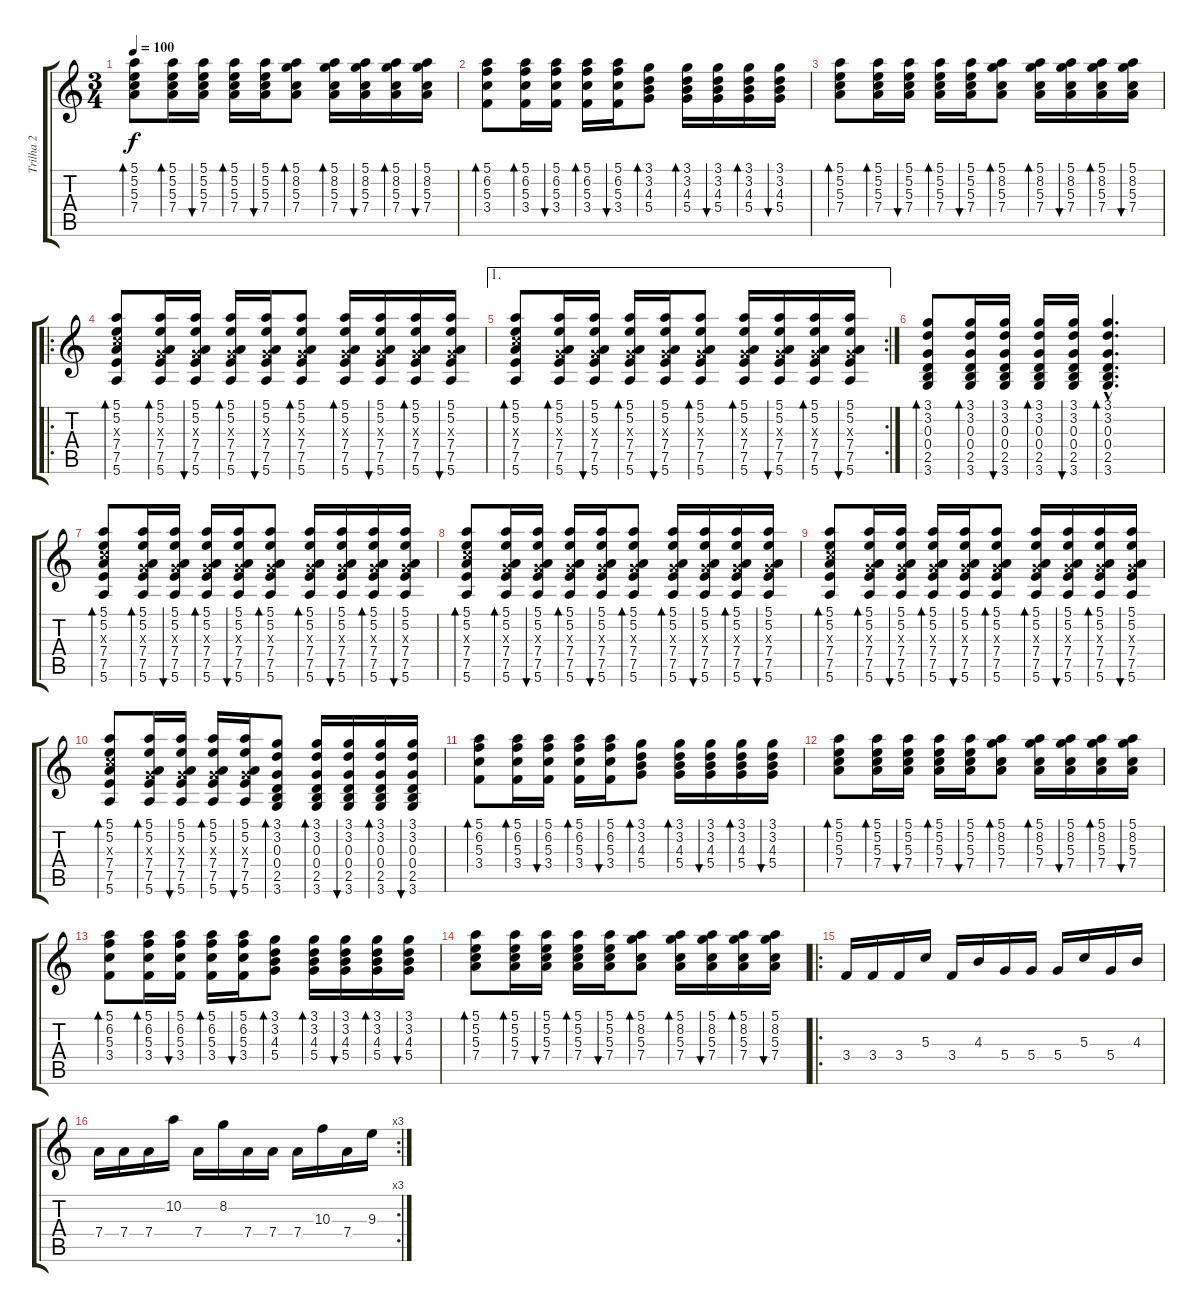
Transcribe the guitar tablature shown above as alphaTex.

\track ("Trilha 2" "Trilha 2") {instrument acousticguitarsteel}
\staff {score tabs}
\tuning (E4 B3 G3 D3 A2 E2) {hide}
\ts (3 4)
\tempo 100
\clef g2
\ks c
(5.1 5.2 5.3 7.4).8{bd 60 dy f} (5.1 5.2 5.3 7.4).16{bd 60} (5.1 5.2 5.3 7.4).16{bu 60} (5.1 5.2 5.3 7.4).16{bd 60} (5.1 5.2 5.3 7.4).16{bu 60} (5.1 8.2 5.3 7.4).8{bd 60} (5.1 8.2 5.3 7.4).16{bd 60} (5.1 8.2 5.3 7.4).16{bu 60} (5.1 8.2 5.3 7.4).16{bd 60} (5.1 8.2 5.3 7.4).16{bu 60} |
(5.1 6.2 5.3 3.4).8{bd 60} (5.1 6.2 5.3 3.4).16{bd 60} (5.1 6.2 5.3 3.4).16{bu 60} (5.1 6.2 5.3 3.4).16{bd 60} (5.1 6.2 5.3 3.4).16{bu 60} (3.1 3.2 4.3 5.4).8{bd 60} (3.1 3.2 4.3 5.4).16{bd 60} (3.1 3.2 4.3 5.4).16{bu 60} (3.1 3.2 4.3 5.4).16{bd 60} (3.1 3.2 4.3 5.4).16{bu 60} |
(5.1 5.2 5.3 7.4).8{bd 60} (5.1 5.2 5.3 7.4).16{bd 60} (5.1 5.2 5.3 7.4).16{bu 60} (5.1 5.2 5.3 7.4).16{bd 60} (5.1 5.2 5.3 7.4).16{bu 60} (5.1 8.2 5.3 7.4).8{bd 60} (5.1 8.2 5.3 7.4).16{bd 60} (5.1 8.2 5.3 7.4).16{bu 60} (5.1 8.2 5.3 7.4).16{bd 60} (5.1 8.2 5.3 7.4).16{bu 60} |
\ro
(5.1 5.2 5.3{x} 7.4 7.5 5.6).8{bd 60} (5.1 5.2 0.3{x} 7.4 7.5 5.6).16{bd 60} (5.1 5.2 0.3{x} 7.4 7.5 5.6).16{bu 60} (5.1 5.2 0.3{x} 7.4 7.5 5.6).16{bd 60} (5.1 5.2 0.3{x} 7.4 7.5 5.6).16{bu 60} (5.1 5.2 0.3{x} 7.4 7.5 5.6).8{bd 60} (5.1 5.2 0.3{x} 7.4 7.5 5.6).16{bd 60} (5.1 5.2 0.3{x} 7.4 7.5 5.6).16{bu 60} (5.1 5.2 0.3{x} 7.4 7.5 5.6).16{bd 60} (5.1 5.2 0.3{x} 7.4 7.5 5.6).16{bu 60} |
\ae 1
\rc 2
(5.1 5.2 5.3{x} 7.4 7.5 5.6).8{bd 60} (5.1 5.2 0.3{x} 7.4 7.5 5.6).16{bd 60} (5.1 5.2 0.3{x} 7.4 7.5 5.6).16{bu 60} (5.1 5.2 0.3{x} 7.4 7.5 5.6).16{bd 60} (5.1 5.2 0.3{x} 7.4 7.5 5.6).16{bu 60} (5.1 5.2 0.3{x} 7.4 7.5 5.6).8{bd 60} (5.1 5.2 0.3{x} 7.4 7.5 5.6).16{bd 60} (5.1 5.2 0.3{x} 7.4 7.5 5.6).16{bu 60} (5.1 5.2 0.3{x} 7.4 7.5 5.6).16{bd 60} (5.1 5.2 0.3{x} 7.4 7.5 5.6).16{bu 60} |
(3.1 3.2 0.3 0.4 2.5 3.6).8{bd 60} (3.1 3.2 0.3 0.4 2.5 3.6).16{bd 60} (3.1 3.2 0.3 0.4 2.5 3.6).16{bu 60} (3.1 3.2 0.3 0.4 2.5 3.6).16{bd 60} (3.1 3.2 0.3 0.4 2.5 3.6).16{bu 60} (3.1{hac} 3.2{hac} 0.3{hac} 0.4{hac} 2.5{hac} 3.6{hac}).4{d bd 60} |
(5.1 5.2 5.3{x} 7.4 7.5 5.6).8{bd 60} (5.1 5.2 0.3{x} 7.4 7.5 5.6).16{bd 60} (5.1 5.2 0.3{x} 7.4 7.5 5.6).16{bu 60} (5.1 5.2 0.3{x} 7.4 7.5 5.6).16{bd 60} (5.1 5.2 0.3{x} 7.4 7.5 5.6).16{bu 60} (5.1 5.2 0.3{x} 7.4 7.5 5.6).8{bd 60} (5.1 5.2 0.3{x} 7.4 7.5 5.6).16{bd 60} (5.1 5.2 0.3{x} 7.4 7.5 5.6).16{bu 60} (5.1 5.2 0.3{x} 7.4 7.5 5.6).16{bd 60} (5.1 5.2 0.3{x} 7.4 7.5 5.6).16{bu 60} |
(5.1 5.2 5.3{x} 7.4 7.5 5.6).8{bd 60} (5.1 5.2 0.3{x} 7.4 7.5 5.6).16{bd 60} (5.1 5.2 0.3{x} 7.4 7.5 5.6).16{bu 60} (5.1 5.2 0.3{x} 7.4 7.5 5.6).16{bd 60} (5.1 5.2 0.3{x} 7.4 7.5 5.6).16{bu 60} (5.1 5.2 0.3{x} 7.4 7.5 5.6).8{bd 60} (5.1 5.2 0.3{x} 7.4 7.5 5.6).16{bd 60} (5.1 5.2 0.3{x} 7.4 7.5 5.6).16{bu 60} (5.1 5.2 0.3{x} 7.4 7.5 5.6).16{bd 60} (5.1 5.2 0.3{x} 7.4 7.5 5.6).16{bu 60} |
(5.1 5.2 5.3{x} 7.4 7.5 5.6).8{bd 60} (5.1 5.2 0.3{x} 7.4 7.5 5.6).16{bd 60} (5.1 5.2 0.3{x} 7.4 7.5 5.6).16{bu 60} (5.1 5.2 0.3{x} 7.4 7.5 5.6).16{bd 60} (5.1 5.2 0.3{x} 7.4 7.5 5.6).16{bu 60} (5.1 5.2 0.3{x} 7.4 7.5 5.6).8{bd 60} (5.1 5.2 0.3{x} 7.4 7.5 5.6).16{bd 60} (5.1 5.2 0.3{x} 7.4 7.5 5.6).16{bu 60} (5.1 5.2 0.3{x} 7.4 7.5 5.6).16{bd 60} (5.1 5.2 0.3{x} 7.4 7.5 5.6).16{bu 60} |
(5.1 5.2 5.3{x} 7.4 7.5 5.6).8{bd 60} (5.1 5.2 0.3{x} 7.4 7.5 5.6).16{bd 60} (5.1 5.2 0.3{x} 7.4 7.5 5.6).16{bu 60} (5.1 5.2 0.3{x} 7.4 7.5 5.6).16{bd 60} (5.1 5.2 0.3{x} 7.4 7.5 5.6).16{bu 60} (3.1 3.2 0.3 0.4 2.5 3.6).8{bd 60} (3.1 3.2 0.3 0.4 2.5 3.6).16{bd 60} (3.1 3.2 0.3 0.4 2.5 3.6).16{bu 60} (3.1 3.2 0.3 0.4 2.5 3.6).16{bd 60} (3.1 3.2 0.3 0.4 2.5 3.6).16{bu 60} |
(5.1 6.2 5.3 3.4).8{bd 60} (5.1 6.2 5.3 3.4).16{bd 60} (5.1 6.2 5.3 3.4).16{bu 60} (5.1 6.2 5.3 3.4).16{bd 60} (5.1 6.2 5.3 3.4).16{bu 60} (3.1 3.2 4.3 5.4).8{bd 60} (3.1 3.2 4.3 5.4).16{bd 60} (3.1 3.2 4.3 5.4).16{bu 60} (3.1 3.2 4.3 5.4).16{bd 60} (3.1 3.2 4.3 5.4).16{bu 60} |
(5.1 5.2 5.3 7.4).8{bd 60} (5.1 5.2 5.3 7.4).16{bd 60} (5.1 5.2 5.3 7.4).16{bu 60} (5.1 5.2 5.3 7.4).16{bd 60} (5.1 5.2 5.3 7.4).16{bu 60} (5.1 8.2 5.3 7.4).8{bd 60} (5.1 8.2 5.3 7.4).16{bd 60} (5.1 8.2 5.3 7.4).16{bu 60} (5.1 8.2 5.3 7.4).16{bd 60} (5.1 8.2 5.3 7.4).16{bu 60} |
(5.1 6.2 5.3 3.4).8{bd 60} (5.1 6.2 5.3 3.4).16{bd 60} (5.1 6.2 5.3 3.4).16{bu 60} (5.1 6.2 5.3 3.4).16{bd 60} (5.1 6.2 5.3 3.4).16{bu 60} (3.1 3.2 4.3 5.4).8{bd 60} (3.1 3.2 4.3 5.4).16{bd 60} (3.1 3.2 4.3 5.4).16{bu 60} (3.1 3.2 4.3 5.4).16{bd 60} (3.1 3.2 4.3 5.4).16{bu 60} |
(5.1 5.2 5.3 7.4).8{bd 60} (5.1 5.2 5.3 7.4).16{bd 60} (5.1 5.2 5.3 7.4).16{bu 60} (5.1 5.2 5.3 7.4).16{bd 60} (5.1 5.2 5.3 7.4).16{bu 60} (5.1 8.2 5.3 7.4).8{bd 60} (5.1 8.2 5.3 7.4).16{bd 60} (5.1 8.2 5.3 7.4).16{bu 60} (5.1 8.2 5.3 7.4).16{bd 60} (5.1 8.2 5.3 7.4).16{bu 60} |
\ro
3.4.16 3.4.16 3.4.16 5.3.16 3.4.16 4.3.16 5.4.16 5.4.16 5.4.16 5.3.16 5.4.16 4.3.16 |
\rc 3
7.4.16 7.4.16 7.4.16 10.2.16 7.4.16 8.2.16 7.4.16 7.4.16 7.4.16 10.3.16 7.4.16 9.3.16
